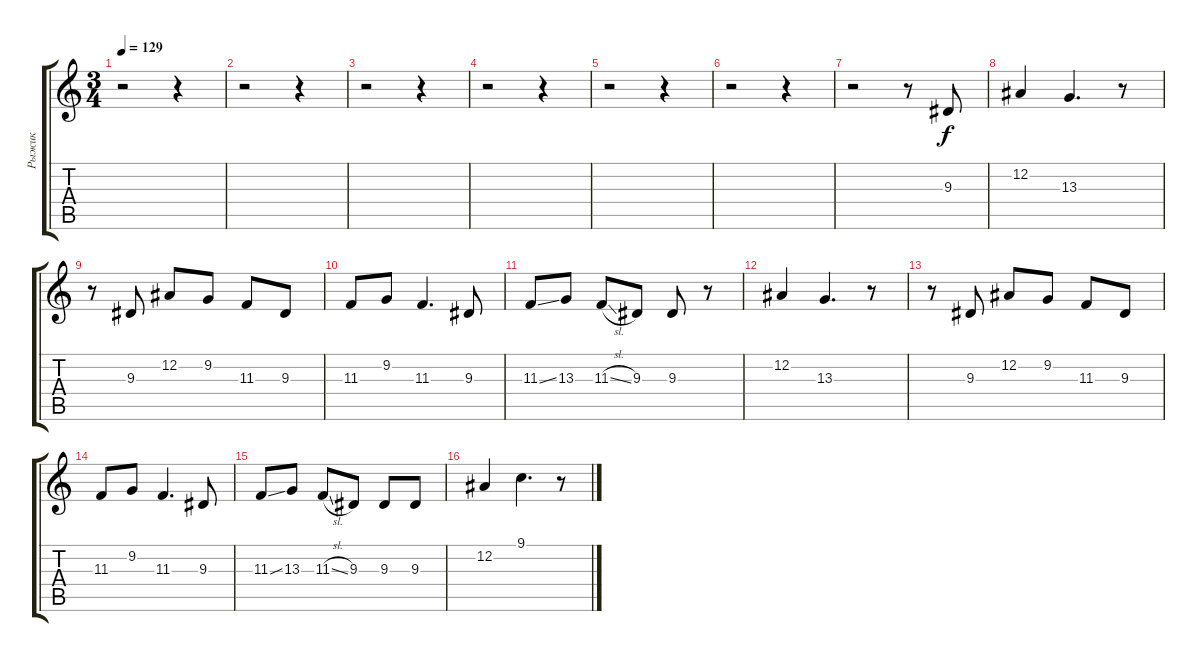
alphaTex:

\track ("Рыжик" "Рыжик") {instrument lead1square}
\staff {score tabs}
\tuning (Eb4 Bb3 Gb3 Db3 Ab2 Eb2) {hide}
\ts (3 4)
\tempo 129
\clef g2
\ks c
r.2{dy f} r.4 |
r.2 r.4 |
r.2 r.4 |
r.2 r.4 |
r.2 r.4 |
r.2 r.4 |
r.2 r.8 9.3.8 |
12.2.4 13.3.4{d} r.8 |
r.8 9.3.8 12.2.8 9.2.8 11.3.8 9.3.8 |
11.3.8 9.2.8 11.3.4{d} 9.3.8 |
11.3{ss}.8 13.3.8 11.3{sl}.8 9.3.8 9.3.8 r.8 |
12.2.4 13.3.4{d} r.8 |
r.8 9.3.8 12.2.8 9.2.8 11.3.8 9.3.8 |
11.3.8 9.2.8 11.3.4{d} 9.3.8 |
11.3{ss}.8 13.3.8 11.3{sl}.8 9.3.8 9.3.8 9.3.8 |
12.2.4 9.1.4{d} r.8
